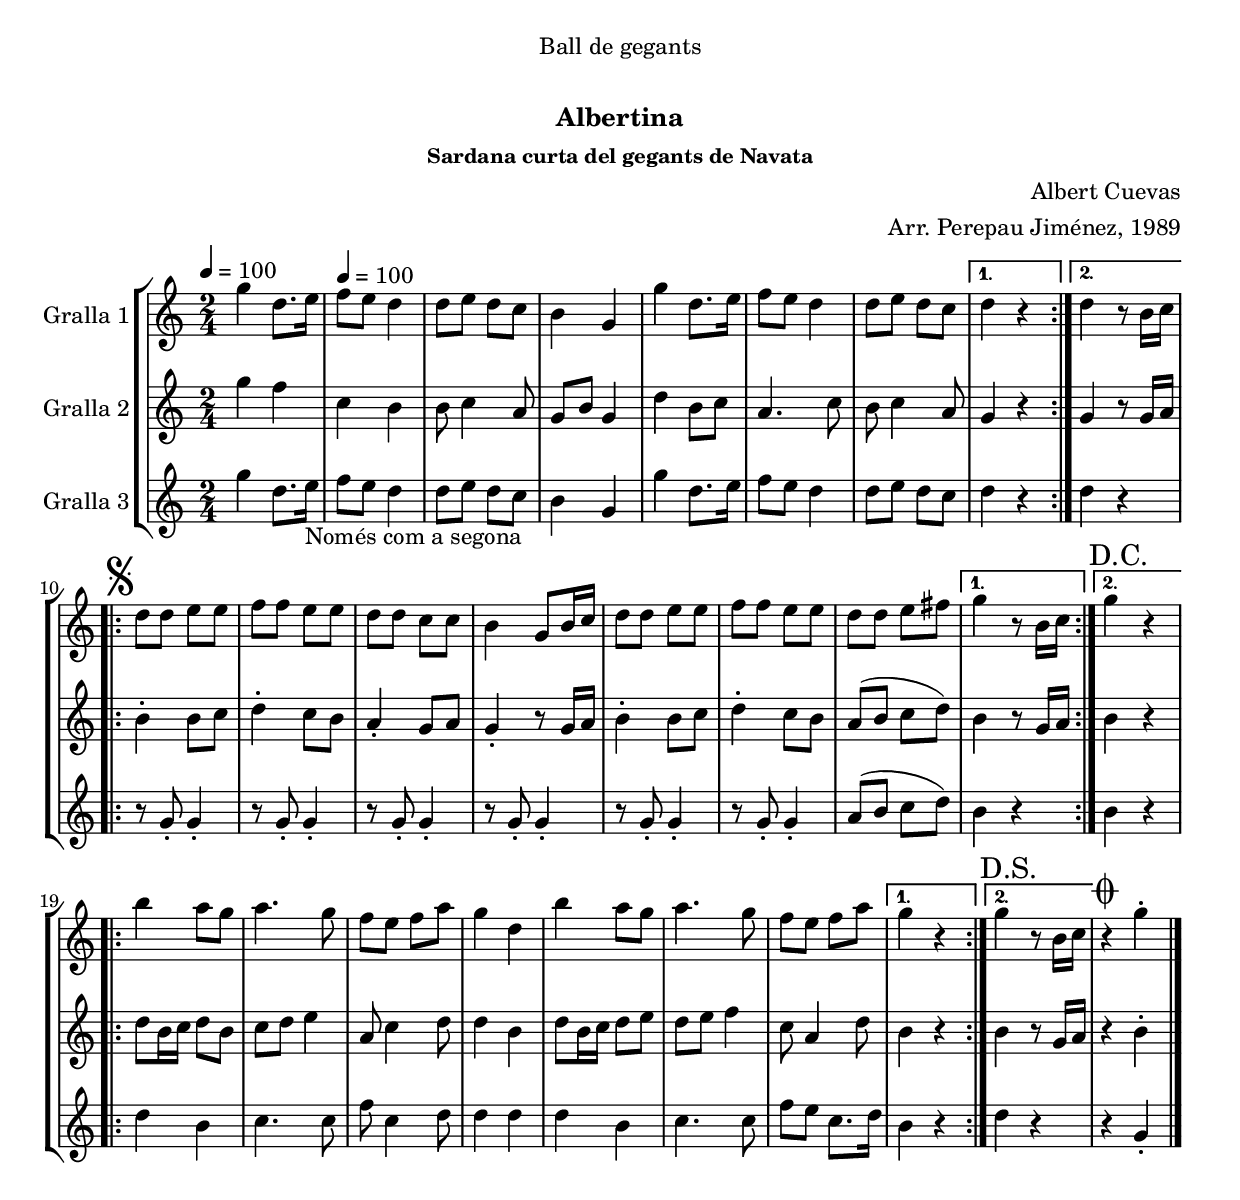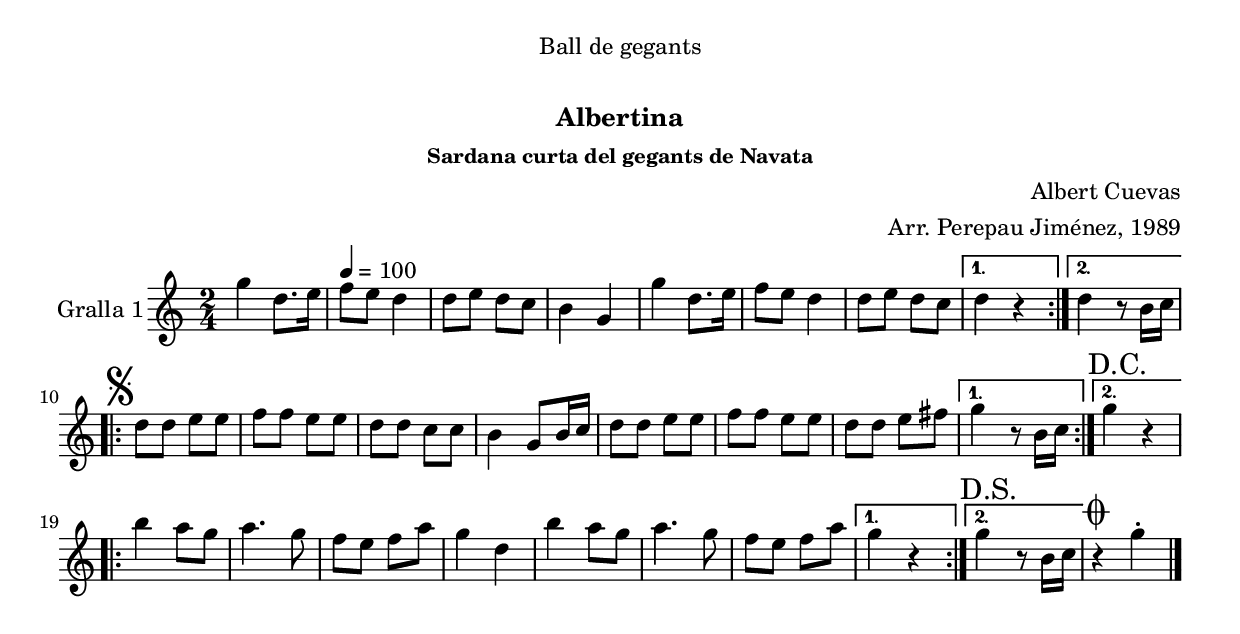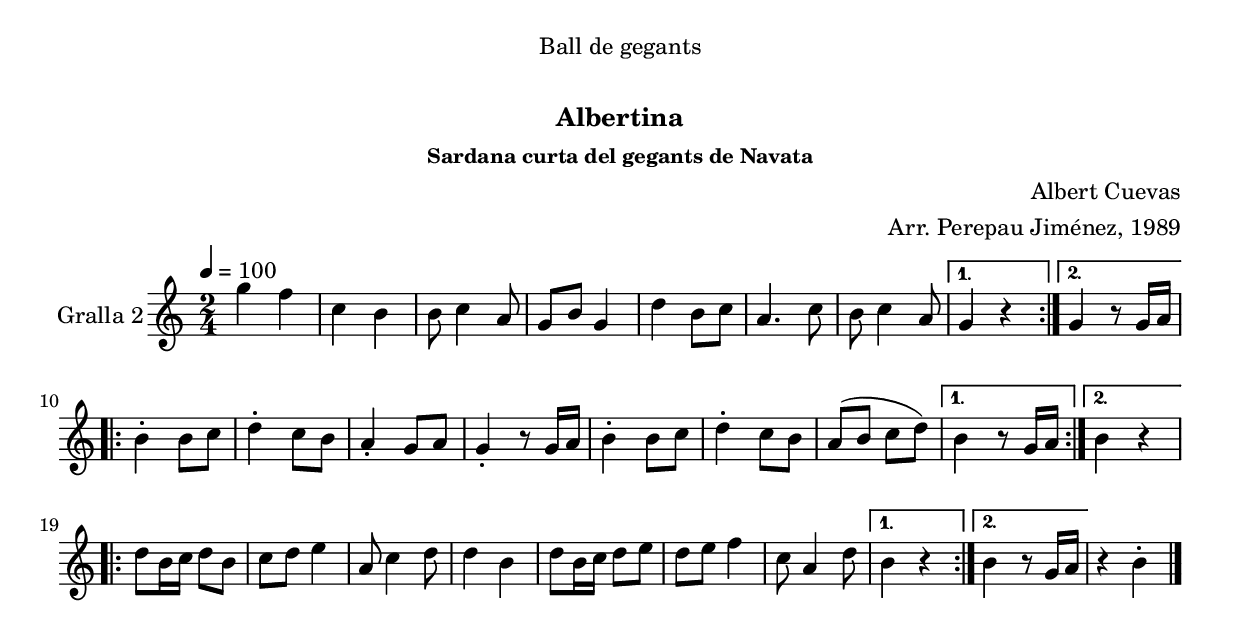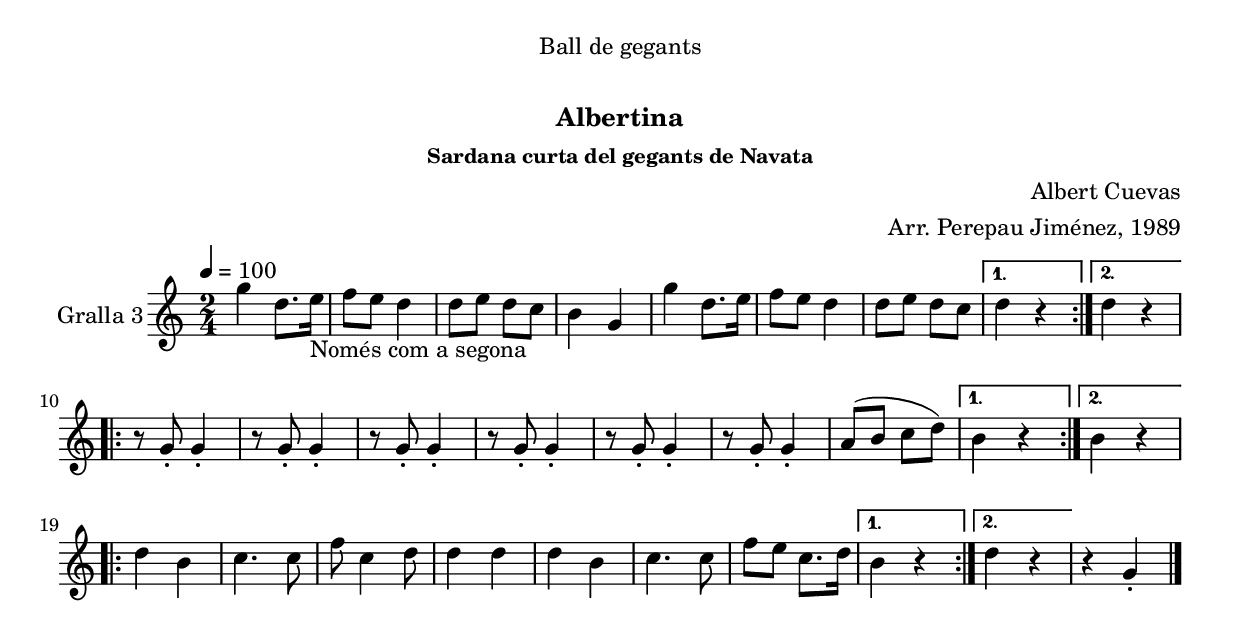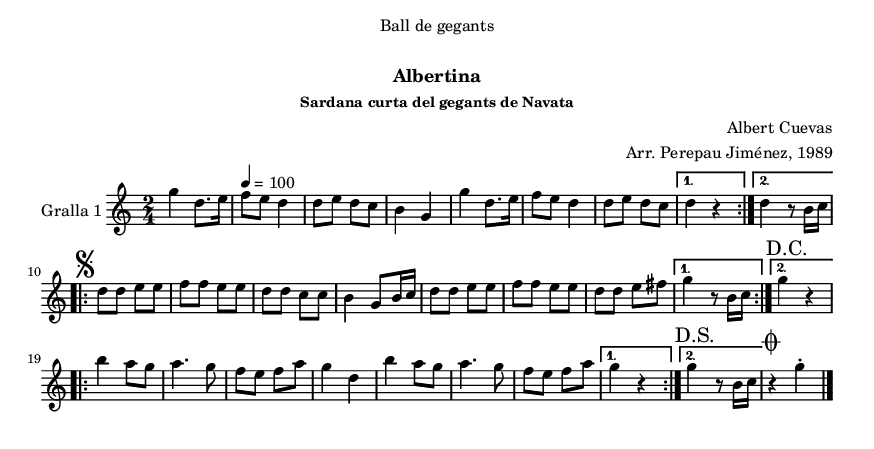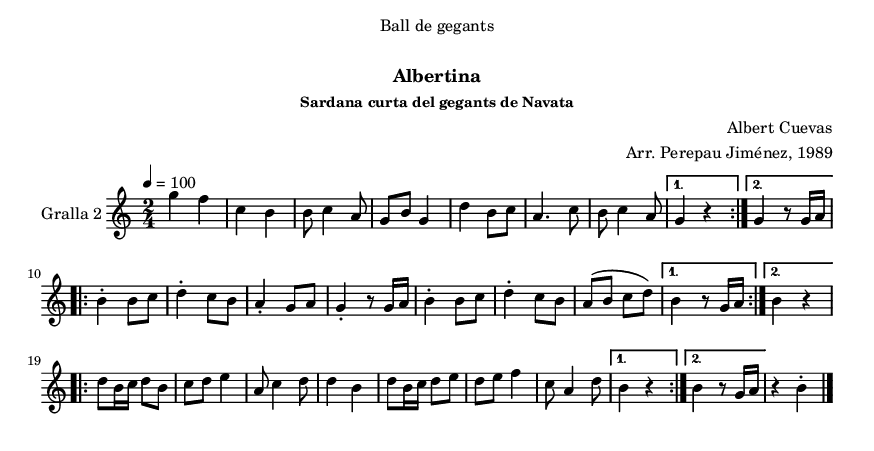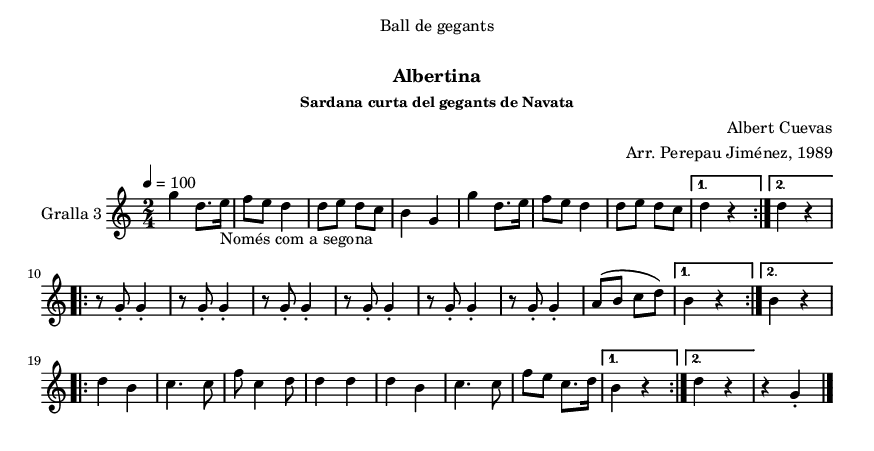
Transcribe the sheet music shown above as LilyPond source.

\version "2.16.0"

\header {
  dedication="Ball de gegants"
  title="  "
  subtitle="Albertina"
  subsubtitle="Sardana curta del gegants de Navata"
  poet=""
  meter=""
  piece=""
  composer="Albert Cuevas"
  arranger="Arr. Perepau Jiménez, 1989"
  opus=""
  instrument=""
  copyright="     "
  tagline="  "
}

liniaroAa =
\relative g''
{
  \clef treble
  \key c \major
  \time 2/4
  \repeat volta 2 { g4 d8. e16 \tempo 4 = 100  |
  f8 e d4  |
  d8 e d c  |
  b4 g  |
  %05
  g'4 d8. e16  |
  f8 e d4  |
  d8 e d c }
  \alternative { { d4 r }
  { d4 r8 b16 c } }
  %10
  \repeat volta 2 { \mark \markup {\musicglyph #"scripts.segno"} d8 d e e  |
  f8 f e e  |
  d8 d c c  |
  b4 g8 b16 c  |
  d8 d e e  |
  %15
  f8 f e e  |
   d8 d e fis }
  \alternative { { g4 r8 b,16 c }
  { \mark "D.C." g'4 r } }
  \repeat volta 2 {
  b4 a8 g  |
  %20
  a4. g8  |
  f8 e f a  |
  g4 d  |
  b'4 a8 g  |
  a4. g8  |
  %25
  f8 e f a }
  \alternative { { g4 r }
  { \mark "D.S." g4 r8 b,16 c } }
  \mark \markup {\musicglyph #"scripts.coda"} r4 g'-.  \bar "|."
}

liniaroAb =
\relative g''
{
  \tempo 4 = 100
  \clef treble
  \key c \major
  \time 2/4
  \repeat volta 2 { g4 f  |
  c4 b  |
  b8 c4 a8  |
  g8 b g4  |
  %05
  d'4 b8 c  |
  a4. c8  |
  b8 c4 a8 }
  \alternative { { g4 r }
  { g4 r8 g16 a } }
  %10
  \repeat volta 2 { b4-. b8 c  |
  d4-. c8 b  |
  a4-. g8 a  |
  g4-. r8 g16 a  |
  b4-. b8 c  |
  %15
  d4-. c8 b  |
  a8 ( b c d ) }
  \alternative { { b4 r8 g16 a }
  { b4 r } }
  \repeat volta 2 {
  d8 b16 c d8 b  |
  %20
  c8 d e4  |
  a,8 c4 d8  |
  d4 b  |
  d8 b16 c d8 e  |
  d8 e f4  |
  %25
  c8 a4 d8 }
  \alternative { { b4 r }
  { b4 r8 g16 a } }
  r4 b-.  \bar "|."
}

liniaroAc =
\relative g''
{
  \tempo 4 = 100
  \clef treble
  \key c \major
  \time 2/4
  \repeat volta 2 { g4 d8. e16 _"Només com a segona"  |
  f8 e d4  |
  d8 e d c  |
  b4 g  |
  %05
  g'4 d8. e16  |
  f8 e d4  |
  d8 e d c }
  \alternative { { d4 r }
  { d4 r } }
  %10
  \repeat volta 2 { r8 g,-. g4-.  |
  r8 g-. g4-.  |
  r8 g-. g4-.  |
  r8 g-. g4-.  |
  r8 g-. g4-.  |
  %15
  r8 g-. g4-.  |
  a8 ( b c d ) }
  \alternative { { b4 r }
  { b4 r } }
  \repeat volta 2 {
  d4 b  |
  %20
  c4. c8  |
  f8 c4 d8  |
  d4 d  |
  d4 b  |
  c4. c8  |
  %25
  f8 e c8. d16 }
  \alternative { { b4 r }
  { d4 r } }
  r4 g,-.  \bar "|."
}

\book {

\paper {
  print-page-number = false
}

\bookpart {
  \score {
    \new StaffGroup {
      \override Score.RehearsalMark #'self-alignment-X = #LEFT
      <<
        \new Staff \with {instrumentName = #"Gralla 1" } \liniaroAa
        \new Staff \with {instrumentName = #"Gralla 2" } \liniaroAb
        \new Staff \with {instrumentName = #"Gralla 3" } \liniaroAc
      >>
    }
    \layout {}
  }\score { \unfoldRepeats
    \new StaffGroup {
      \override Score.RehearsalMark #'self-alignment-X = #LEFT
      <<
        \new Staff \with {instrumentName = #"Gralla 1" } \liniaroAa
        \new Staff \with {instrumentName = #"Gralla 2" } \liniaroAb
        \new Staff \with {instrumentName = #"Gralla 3" } \liniaroAc
      >>
    }
    \midi {}
  }
}

\bookpart {
  \header {}
  \score {
    \new StaffGroup {
      \override Score.RehearsalMark #'self-alignment-X = #LEFT
      <<
        \new Staff \with {instrumentName = #"Gralla 1" } \liniaroAa
      >>
    }
    \layout {}
  }\score { \unfoldRepeats
    \new StaffGroup {
      \override Score.RehearsalMark #'self-alignment-X = #LEFT
      <<
        \new Staff \with {instrumentName = #"Gralla 1" } \liniaroAa
      >>
    }
    \midi {}
  }
}

\bookpart {
  \header {}
  \score {
    \new StaffGroup {
      \override Score.RehearsalMark #'self-alignment-X = #LEFT
      <<
        \new Staff \with {instrumentName = #"Gralla 2" } \liniaroAb
      >>
    }
    \layout {}
  }\score { \unfoldRepeats
    \new StaffGroup {
      \override Score.RehearsalMark #'self-alignment-X = #LEFT
      <<
        \new Staff \with {instrumentName = #"Gralla 2" } \liniaroAb
      >>
    }
    \midi {}
  }
}

\bookpart {
  \header {}
  \score {
    \new StaffGroup {
      \override Score.RehearsalMark #'self-alignment-X = #LEFT
      <<
        \new Staff \with {instrumentName = #"Gralla 3" } \liniaroAc
      >>
    }
    \layout {}
  }\score { \unfoldRepeats
    \new StaffGroup {
      \override Score.RehearsalMark #'self-alignment-X = #LEFT
      <<
        \new Staff \with {instrumentName = #"Gralla 3" } \liniaroAc
      >>
    }
    \midi {}
  }
}

}

\book {

\paper {
  print-page-number = false
  #(set-paper-size "a6landscape")
  #(layout-set-staff-size 14)
}

\bookpart {
  \header {}
  \score {
    \new StaffGroup {
      \override Score.RehearsalMark #'self-alignment-X = #LEFT
      <<
        \new Staff \with {instrumentName = #"Gralla 1" } \liniaroAa
      >>
    }
    \layout {}
  }
}

\bookpart {
  \header {}
  \score {
    \new StaffGroup {
      \override Score.RehearsalMark #'self-alignment-X = #LEFT
      <<
        \new Staff \with {instrumentName = #"Gralla 2" } \liniaroAb
      >>
    }
    \layout {}
  }
}

\bookpart {
  \header {}
  \score {
    \new StaffGroup {
      \override Score.RehearsalMark #'self-alignment-X = #LEFT
      <<
        \new Staff \with {instrumentName = #"Gralla 3" } \liniaroAc
      >>
    }
    \layout {}
  }
}

}

